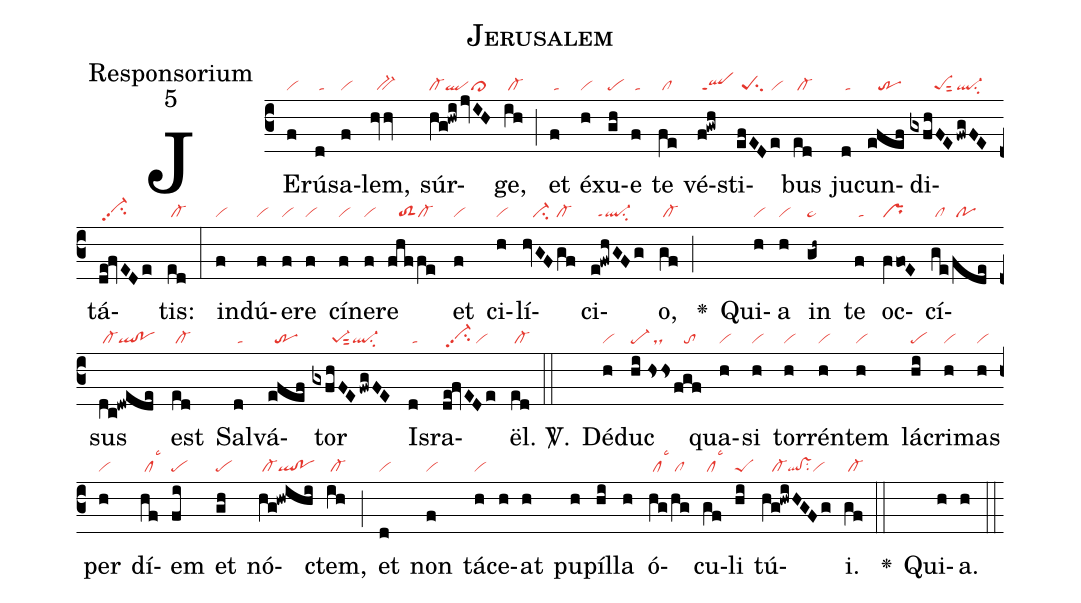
name:Jerusalem;
office-part:Responsorium;
mode:5;
nabc-lines:1;
%%
(c3) JE(f|vi)rú(d|/ta)sa(f|vi)lem,(hvhv|//bv-)
súr(hg!hwi|cl-ql|!jvIH|///cl>)ge,(ih|/cl-) (;)
et(f|/ta) é(h|vi)xu(gh|pe)e(f|/ta) te(fe|/cl) vé(f!gwh|/qlppt1)sti(efEDe|/peSsu2/vi)bus(ed|/cl-)
ju(d|/ta)cun(efef|///tr)di(gxfhFE|///////peSsut2|/fwgFE|ql-su2)tá(de!fvEDe|/vi-hhpp2su2)tis:(ed|/cl-) (:)
in(f|vi)dú(f|vi)e(f|vi)re(f|vi) cí(f|vi)ne(f|vi)re(fhffe|///toS2cl-) et(f|vi) ci(h|vi)lí(hvGFgf|///ci-//cl-)ci(e!fwhGFg|//ql-ppt1su2)o,(gf|/cl-) (;)

<v>\greheightstar</v>() Qui(h|vi)a(h|vi) in(gh~|pe~) te(f|/ta) oc(fVfo!E|pr)cí(ge/fde|/cl///po)sus(dc!dwede|/cl-ql!po) est(ed|/cl-)
Sal(d|/ta)vá(efef|//tr)tor(gxfhFE/fwgFE|//////pe-1sut2ql-su2) Is(d|/ta)ra(de!fvEDe|/vi-hhpp2su2/vi)ël.(ed|/cl-) (::)

<sp>V/</sp>.() Dé(h|vi)duc(hi|pe-|//hshs|//ds|/fgf|///to) qua(h|vi)si(h|vi) tor(h|vi)rén(h|vi)tem(h|vi) lá(hi|pe)cri(h|vi)mas(h|vi)
per(h|vi) dí(hf|/cllsc3)em(fi|pe) et(gh|pe) nó(hg!hwihi|/cl-ql!po)ctem,(ih|/cl-) (;)
et(d|vi) non(f|vi) tá(h|vi)ce(h)at(h) pu(h)píl(hi)la(h) ó(hg/hg|/cllsc3/cl)cu(gf|/cllsc3)li(hi|peS) tú(hg!hwiHGFg|///cl-ql!vssu2vi)i.(gf|/cl-) (::)

<v>\greheightstar</v>() Qui(h)a.(h) (::)
